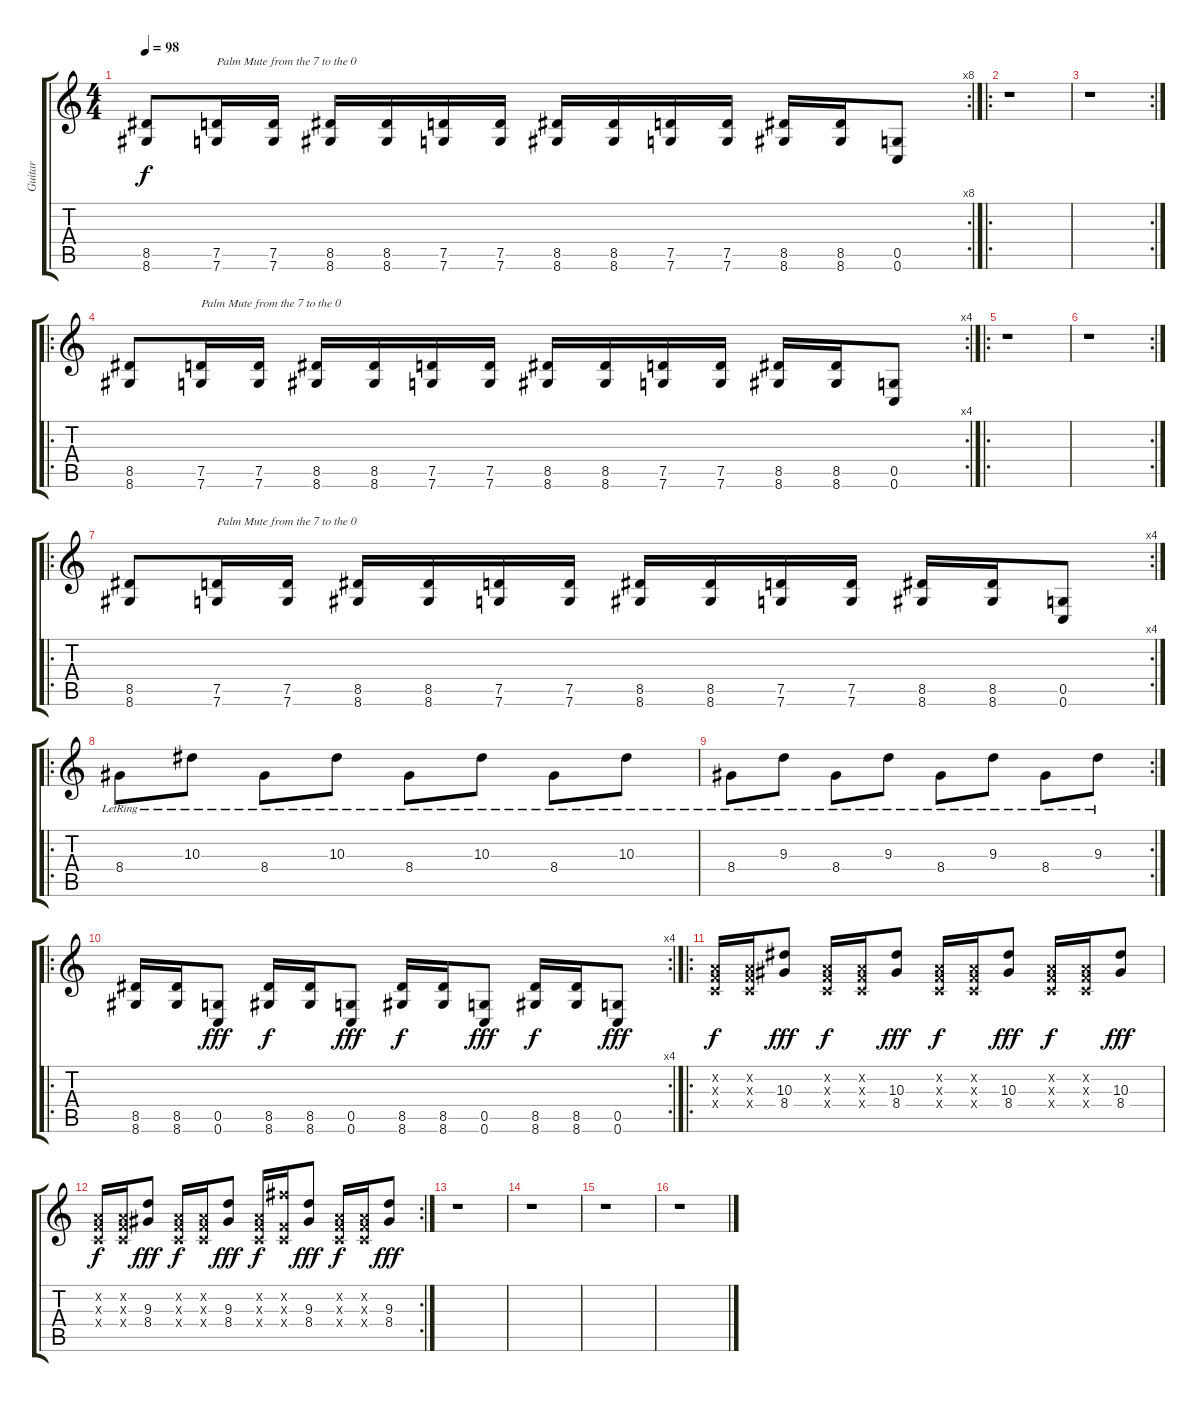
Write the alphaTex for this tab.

\track ("Guitar" "Guitar") {instrument overdrivenguitar}
\staff {score tabs}
\tuning (D4 A3 F3 C3 G2 C2) {hide}
\rc 8
\ts (4 4)
\tempo 98
\clef g2
\ks c
(8.5 8.6).8{dy f instrument overdrivenguitar} (7.5 7.6).16{txt "Palm Mute from the 7 to the 0"} (7.5 7.6).16 (8.5 8.6).16 (8.5 8.6).16 (7.5 7.6).16 (7.5 7.6).16 (8.5 8.6).16 (8.5 8.6).16 (7.5 7.6).16 (7.5 7.6).16 (8.5 8.6).16 (8.5 8.6).16 (0.5 0.6).8 |
\ro
r.1 |
\rc 2
r.1 |
\ro
\rc 4
(8.5 8.6).8 (7.5 7.6).16{txt "Palm Mute from the 7 to the 0"} (7.5 7.6).16 (8.5 8.6).16 (8.5 8.6).16 (7.5 7.6).16 (7.5 7.6).16 (8.5 8.6).16 (8.5 8.6).16 (7.5 7.6).16 (7.5 7.6).16 (8.5 8.6).16 (8.5 8.6).16 (0.5 0.6).8 |
\ro
r.1 |
\rc 2
r.1 |
\ro
\rc 4
(8.5 8.6).8 (7.5 7.6).16{txt "Palm Mute from the 7 to the 0"} (7.5 7.6).16 (8.5 8.6).16 (8.5 8.6).16 (7.5 7.6).16 (7.5 7.6).16 (8.5 8.6).16 (8.5 8.6).16 (7.5 7.6).16 (7.5 7.6).16 (8.5 8.6).16 (8.5 8.6).16 (0.5 0.6).8 |
\ro
8.4{lr}.8 10.3{lr}.8 8.4{lr}.8 10.3{lr}.8 8.4{lr}.8 10.3{lr}.8 8.4{lr}.8 10.3{lr}.8 |
\rc 2
8.4{lr}.8 9.3{lr}.8 8.4{lr}.8 9.3{lr}.8 8.4{lr}.8 9.3{lr}.8 8.4{lr}.8 9.3{lr}.8 |
\ro
\rc 4
(8.5 8.6).16 (8.5 8.6).16 (0.5 0.6).8{dy fff} (8.5 8.6).16{dy f} (8.5 8.6).16 (0.5 0.6).8{dy fff} (8.5 8.6).16{dy f} (8.5 8.6).16 (0.5 0.6).8{dy fff} (8.5 8.6).16{dy f} (8.5 8.6).16 (0.5 0.6).8{dy fff} |
\ro
(0.2{x} 0.3{x} 0.4{x}).16{dy f} (0.2{x} 0.3{x} 0.4{x}).16 (10.3 8.4).8{dy fff} (0.2{x} 0.3{x} 0.4{x}).16{dy f} (0.2{x} 0.3{x} 0.4{x}).16 (10.3 8.4).8{dy fff} (0.2{x} 0.3{x} 0.4{x}).16{dy f} (0.2{x} 0.3{x} 0.4{x}).16 (10.3 8.4).8{dy fff} (0.2{x} 0.3{x} 0.4{x}).16{dy f} (0.2{x} 0.3{x} 0.4{x}).16 (10.3 8.4).8{dy fff} |
\rc 2
(0.2{x} 0.3{x} 0.4{x}).16{dy f} (0.2{x} 0.3{x} 0.4{x}).16 (9.3 8.4).8{dy fff} (0.2{x} 0.3{x} 0.4{x}).16{dy f} (0.2{x} 0.3{x} 0.4{x}).16 (9.3 8.4).8{dy fff} (0.2{x} 0.3{x} 0.4{x}).16{dy f} (9.2{x} 0.3{x} 0.4{x}).16 (9.3 8.4).8{dy fff} (0.2{x} 0.3{x} 0.4{x}).16{dy f} (0.2{x} 0.3{x} 0.4{x}).16 (9.3 8.4).8{dy fff} |
r.1 |
r.1 |
r.1 |
r.1
